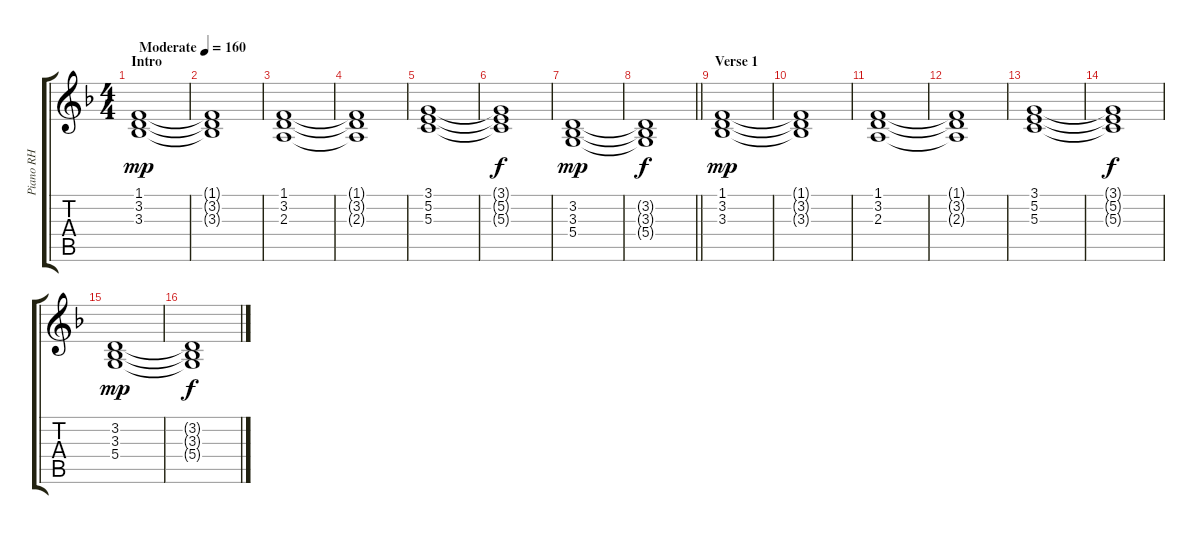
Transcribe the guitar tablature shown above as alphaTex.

\track ("Piano RH" "Piano RH") {instrument acousticgrandpiano}
\staff {score tabs}
\tuning (E4 B3 G3 D3 A2 E2) {hide}
\ts (4 4)
\section ("" "Intro")
\tempo (160 "Moderate")
\clef g2
\ks f
(1.1 3.2 3.3).1{dy mp instrument acousticgrandpiano} |
(1.1{t} 3.2{t} 3.3{t}).1 |
(1.1 3.2 2.3).1 |
(1.1{t} 3.2{t} 2.3{t}).1 |
(3.1 5.2 5.3).1 |
(3.1{t} 5.2{t} 5.3{t}).1{dy f} |
(3.2 3.3 5.4).1{dy mp} |
\barLineRight lightlight
(3.2{t} 3.3{t} 5.4{t}).1{dy f} |
\section ("" "Verse 1")
(1.1 3.2 3.3).1{dy mp} |
(1.1{t} 3.2{t} 3.3{t}).1 |
(1.1 3.2 2.3).1 |
(1.1{t} 3.2{t} 2.3{t}).1 |
(3.1 5.2 5.3).1 |
(3.1{t} 5.2{t} 5.3{t}).1{dy f} |
(3.2 3.3 5.4).1{dy mp} |
(3.2{t} 3.3{t} 5.4{t}).1{dy f}
